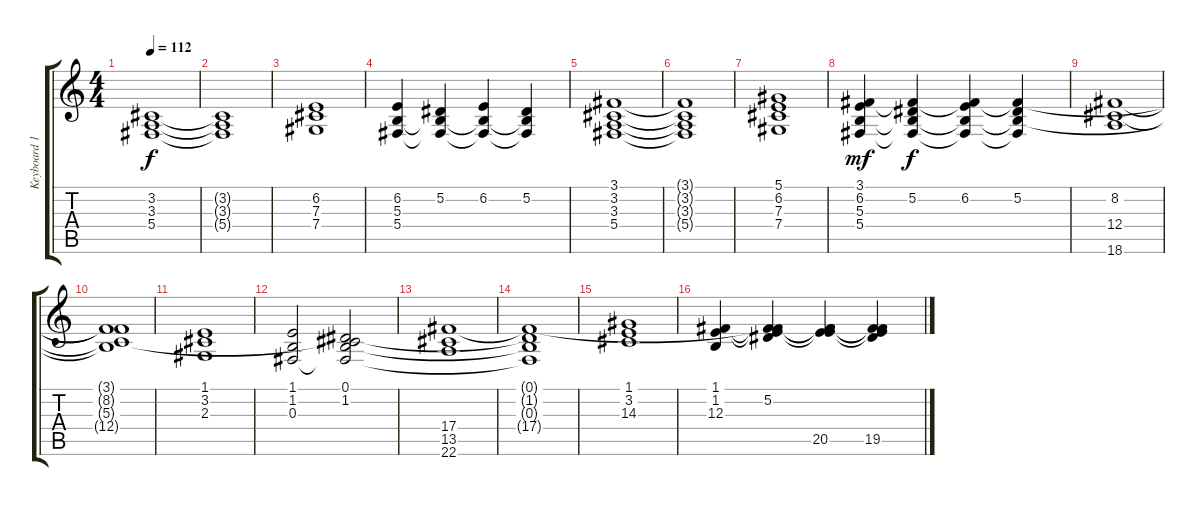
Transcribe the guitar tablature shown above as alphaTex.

\track ("Keyboard 1" "Keyboard 1") {instrument stringensemble1}
\staff {score tabs}
\tuning (Eb4 Bb3 Gb3 Db3 Ab2 Eb2) {hide}
\ts (4 4)
\tempo 112
\clef g2
\ks c
(3.2 3.3 5.4).1{dy f instrument stringensemble1} |
(3.2{t} 3.3{t} 5.4{t}).1 |
(6.2 7.3 7.4).1 |
(6.2 5.3 5.4).4 (5.2 5.3{t} 5.4{t}).4 (6.2 5.3{t} 5.4{t}).4 (5.2 5.3{t} 5.4{t}).4 |
(3.1 3.2 3.3 5.4).1 |
(3.1{t} 3.2{t} 3.3{t} 5.4{t}).1 |
(5.1 6.2 7.3 7.4).1 |
(3.1 6.2 5.3 5.4).4{dy mf} (3.1{t} 5.2 5.3{t} 5.4{t}).4{dy f} (3.1{t} 6.2 5.3{t} 5.4{t}).4 (3.1{t} 5.2 5.3{t} 5.4{t}).4 |
(8.2 12.4 18.6).1{volume 8} |
(3.1{t} 8.2{t} 5.3{t} 12.4{t}).1 |
(1.1 3.2 2.3).1 |
(1.1 1.2 0.3).2 (0.1 1.2 0.3{t} 12.4{t}).2 |
(17.4 13.5 22.6).1 |
(0.1{t} 1.2{t} 0.3{t} 17.4{t}).1 |
(1.1 3.2 14.3).1{volume 5} |
(1.1 1.2 12.3).4 (1.1{t} 5.2 12.3{t} 17.4{t}).4 (1.1{t} 12.3{t} 17.4{t} 20.5).4 (1.1{t} 12.3{t} 17.4{t} 19.5).4
